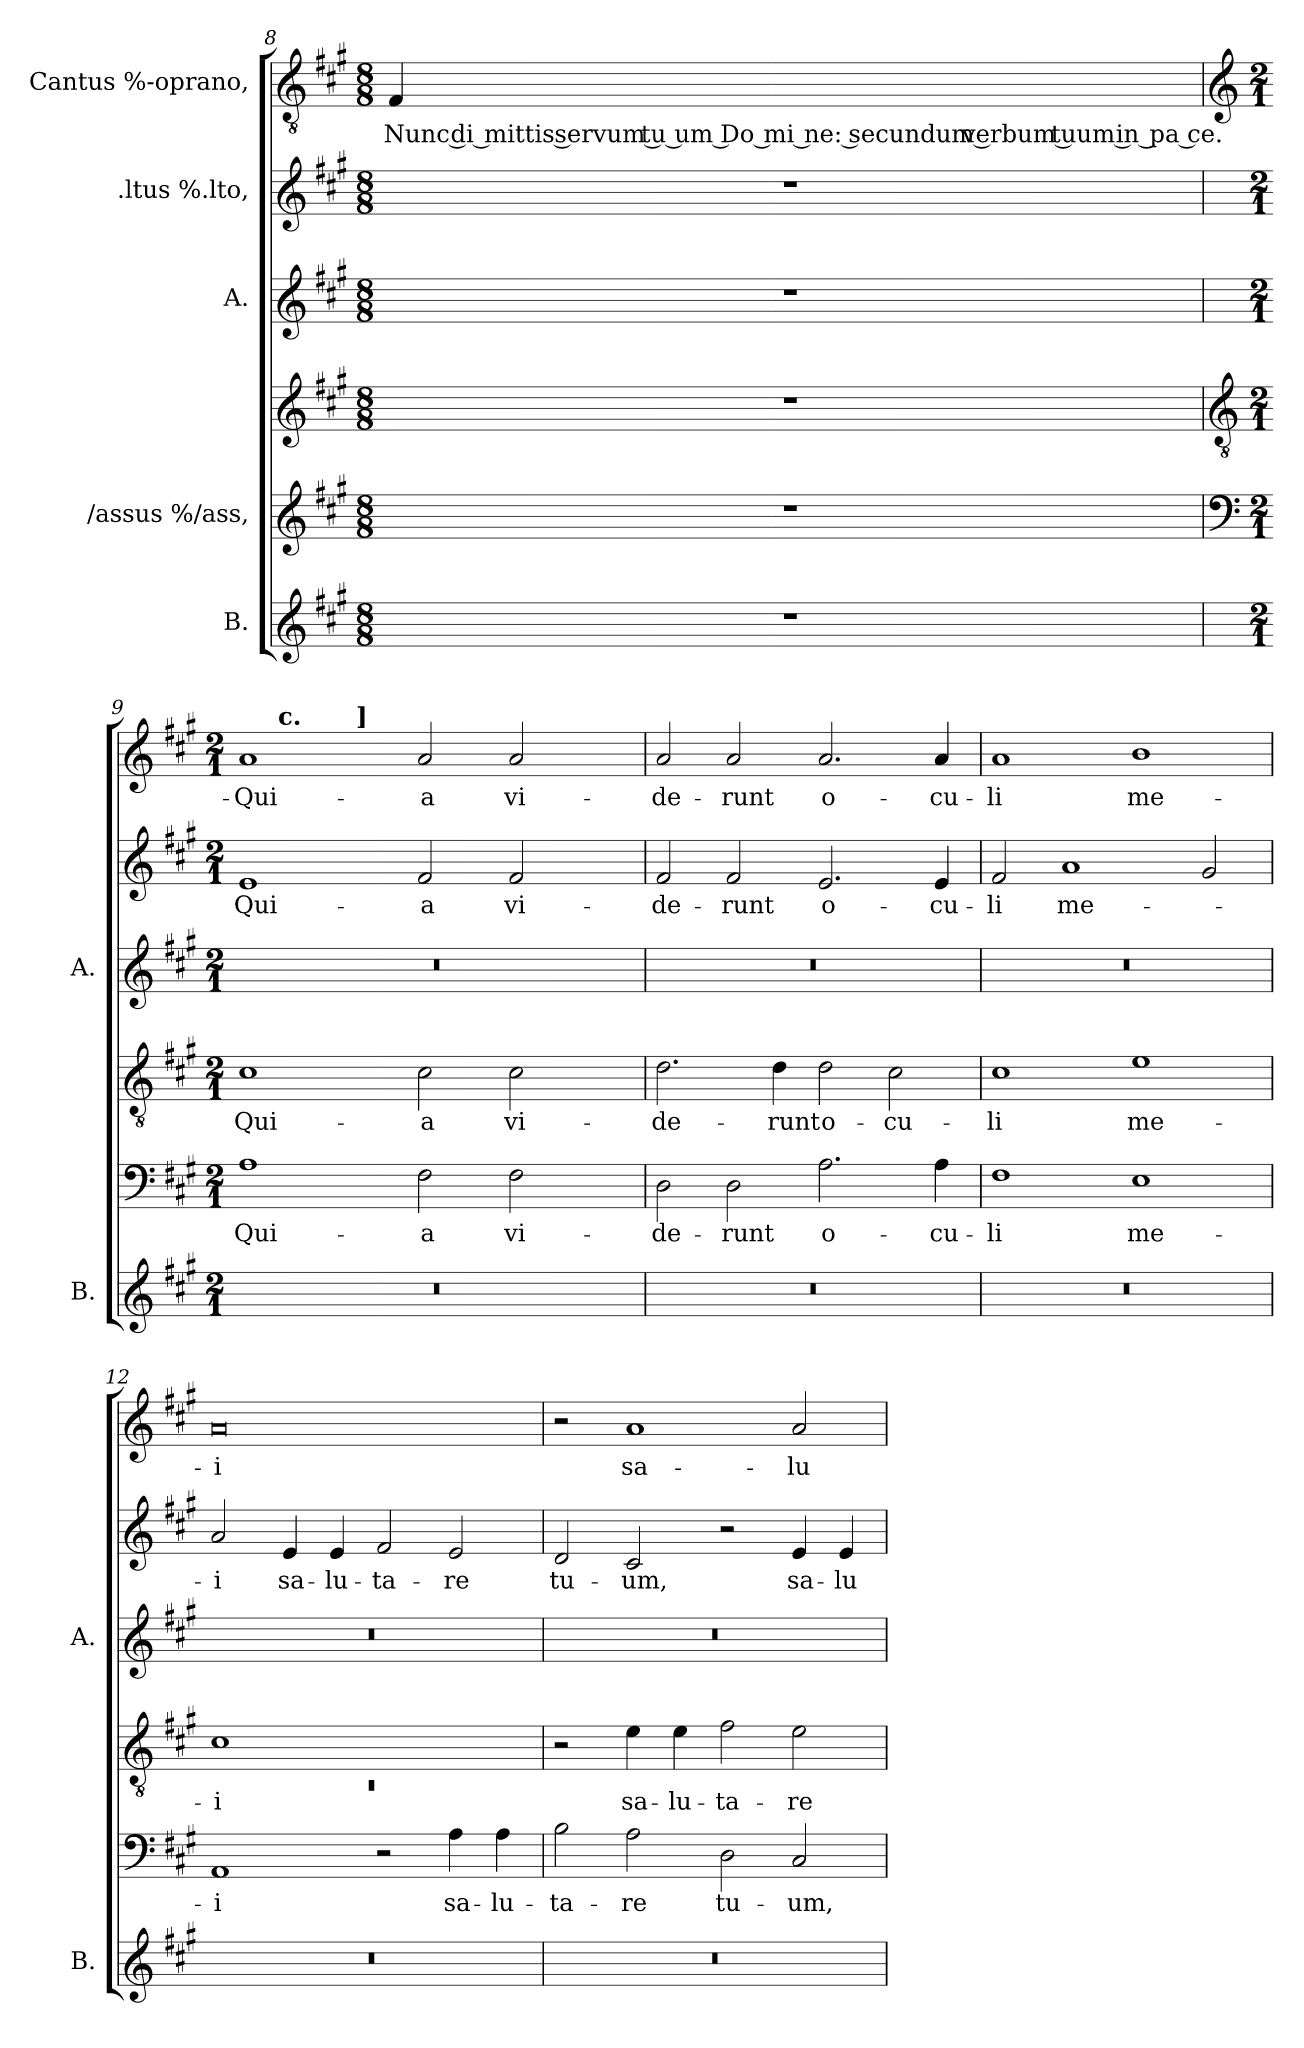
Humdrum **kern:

**kern	**kern	**text	**kern	**text	**kern	**kern	**text	**kern	**text
*part6	*part5	*part5	*part4	*part4	*part3	*part2	*part2	*part1	*part1
*staff6	*staff5	*staff5	*staff4	*staff4	*staff3	*staff2	*staff2	*staff1	*staff1
*I"B.	*I"/assus %/ass,	*	*I""enor	*	*I"A.	*I".ltus %.lto,	*	*I"Cantus %-oprano,	*
*I'B.	*	*	*	*	*I'A.	*	*	*	*
*clefG2	*clefG2	*	*clefG2	*	*clefG2	*clefG2	*	*clefGv2	*
*k[f#c#g#]	*k[f#c#g#]	*	*k[f#c#g#]	*	*k[f#c#g#]	*k[f#c#g#]	*	*k[f#c#g#]	*
*A:	*A:	*	*A:	*	*A:	*A:	*	*A:	*
*M8/8	*M8/8	*	*M8/8	*	*M8/8	*M8/8	*	*M8/8	*
=8	=8	=8	=8	=8	=8	=8	=8	=8	=8
!	!	!	!	!	!	!	!	!	!LO:LY:b:rj
1r	1r	.	1r	.	1r	1r	.	4F#/	Nunc di mittis servum tu um Do mi ne: secundum verbum tuum in pa ce.-
.	.	.	.	.	.	.	.	2.ryy	.
!!LO:LB:g=z
=9	=9	=9	=9	=9	=9	=9	=9	=9	=9
*	*clefF4	*	*clefGv2	*	*	*	*	*clefG2	*
*M2/1	*M2/1	*	*M2/1	*	*M2/1	*M2/1	*	*M2/1	*
*	*	*	*	*	*	*	*	*MM34	*
!	!	!	!	!	!	!	!	!LO:TX:a:B:t=[ w	!
!	!	!LO:LY:b	!	!LO:LY:b	!	!	!LO:LY:b	!	!LO:LY:b
*	*	*	*	*	*	*	*	*^	*
*	*	*	*	*	*	*	*	*	*^	*
0r	1A	Qui-	1c#	Qui-	0r	1e	Qui-	1a	8.ryy	2ryy	-Qui-
!	!	!	!	!	!	!	!	!	!LO:TX:a:B:t=c.	!	!
.	.	.	.	.	.	.	.	.	1ryy	.	.
.	.	.	.	.	.	.	.	.	.	16.ryy	.
!	!	!	!	!	!	!	!	!	!	!LO:TX:a:B:t=]	!
.	.	.	.	.	.	.	.	.	.	1ryy	.
!	!	!LO:LY:b	!	!LO:LY:b	!	!	!LO:LY:b	!	!	!	!LO:LY:b
.	2F#\	-a	2c#\	-a	.	2f#/	-a	2a/	.	.	-a
.	.	.	.	.	.	.	.	.	2ryy	.	.
!	!	!LO:LY:b	!	!LO:LY:b	!	!	!LO:LY:b	!	!	!	!LO:LY:b
.	2F#\	vi-	2c#\	vi-	.	2f#/	vi-	2a/	.	.	vi-
.	.	.	.	.	.	.	.	.	.	4ryy	.
.	.	.	.	.	.	.	.	.	4ryy	.	.
.	.	.	.	.	.	.	.	.	.	8ryy	.
.	.	.	.	.	.	.	.	.	16ryy	.	.
.	.	.	.	.	.	.	.	.	.	32ryy	.
=10	=10	=10	=10	=10	=10	=10	=10	=10	=10	=10	=10
!	!	!LO:LY:b	!	!LO:LY:b	!	!	!LO:LY:b	!	!	!	!LO:LY:b
*	*	*	*	*	*	*	*	*v	*v	*v	*
0r	2D\	-de-	2.d\	-de-	0r	2f#/	-de-	2a/	-de-
!	!	!LO:LY:b	!	!	!	!	!LO:LY:b	!	!LO:LY:b
.	2D\	-runt	.	.	.	2f#/	-runt	2a/	-runt
!	!	!	!	!LO:LY:b	!	!	!	!	!
.	.	.	4d\	-runt	.	.	.	.	.
!	!	!LO:LY:b	!	!LO:LY:b	!	!	!LO:LY:b	!	!LO:LY:b
.	2.A\	o-	2d\	o-	.	2.e/	o-	2.a/	o-
!	!	!	!	!LO:LY:b	!	!	!	!	!
.	.	.	2c#\	-cu-	.	.	.	.	.
!	!	!LO:LY:b	!	!	!	!	!LO:LY:b	!	!LO:LY:b
.	4A\	-cu-	.	.	.	4e/	-cu-	4a/	-cu-
=11	=11	=11	=11	=11	=11	=11	=11	=11	=11
!	!	!LO:LY:b	!	!LO:LY:b	!	!	!LO:LY:b	!	!LO:LY:b
0r	1F#	-li	1c#	-li	0r	2f#/	-li	1a	-li
!	!	!	!	!	!	!	!LO:LY:b	!	!
.	.	.	.	.	.	1a	me-	.	.
!	!	!LO:LY:b	!	!LO:LY:b	!	!	!	!	!LO:LY:b
.	1E	me-	1e	me-	.	.	.	1b	me-
.	.	.	.	.	.	2g#/	.	.	.
!!LO:LB:g=z
=12	=12	=12	=12	=12	=12	=12	=12	=12	=12
*	*	*	*^	*	*	*	*	*	*
!	!	!LO:LY:b:rj	!	!LO:N:vis=1	!LO:LY:b:rj	!	!	!LO:LY:b	!	!LO:LY:b:rj
0r	1AA	-i	1c#	0rC	-i	0r	2a/	-i	0a	-i
!	!	!	!	!	!	!	!	!LO:LY:b	!	!
.	.	.	.	.	.	.	4e/	sa-	.	.
!	!	!	!	!	!	!	!	!LO:LY:b	!	!
.	.	.	.	.	.	.	4e/	-lu-	.	.
!	!	!	!	!	!	!	!	!LO:LY:b	!	!
.	2r	.	1ryy	.	.	.	2f#/	-ta-	.	.
!	!	!LO:LY:b	!	!	!	!	!	!LO:LY:b	!	!
.	4A\	sa-	.	.	.	.	2e/	-re	.	.
!	!	!LO:LY:b	!	!	!	!	!	!	!	!
.	4A\	-lu-	.	.	.	.	.	.	.	.
*	*	*	*v	*v	*	*	*	*	*	*
=13	=13	=13	=13	=13	=13	=13	=13	=13	=13
!	!	!LO:LY:b	!	!	!	!	!LO:LY:b	!	!
0r	2B\	-ta-	2r	.	0r	2d/	tu-	2r	.
!	!	!LO:LY:b	!	!LO:LY:b	!	!	!LO:LY:b	!	!LO:LY:b
.	2A\	-re	4e\	sa-	.	2c#/	-um,	1a	sa-
!	!	!	!	!LO:LY:b	!	!	!	!	!
.	.	.	4e\	-lu-	.	.	.	.	.
!	!	!LO:LY:b	!	!LO:LY:b	!	!	!	!	!
.	2D\	tu-	2f#\	-ta-	.	2r	.	.	.
!	!	!LO:LY:b	!	!LO:LY:b	!	!	!LO:LY:b	!	!LO:LY:b
.	2C#/	-um,	2e\	-re	.	4e/	sa-	2a/	-lu-
!	!	!	!	!	!	!	!LO:LY:b	!	!
.	.	.	.	.	.	4e/	-lu-	.	.
=	=	=	=	=	=	=	=	=	=
*-	*-	*-	*-	*-	*-	*-	*-	*-	*-
